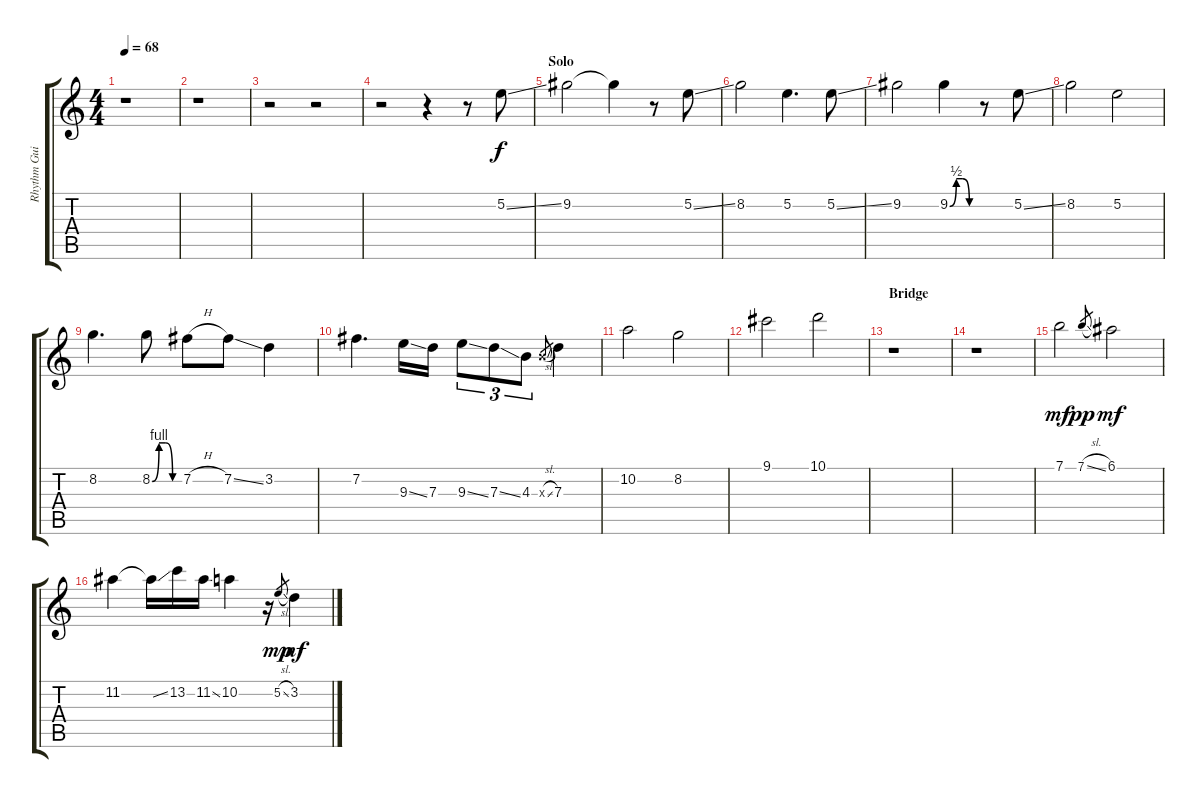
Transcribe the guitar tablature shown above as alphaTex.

\track ("Rhythm Guitar 2- Overdrive, reverb/delay" "Rhythm Gui") {instrument overdrivenguitar}
\staff {score tabs}
\tuning (E4 B3 G3 D3 A2 E2) {hide}
\ts (4 4)
\tempo 68
\clef g2
\ks c
r.1{dy p} |
r.1 |
r.2 r.2 |
r.2 r.4 r.8 5.2{ss}.8{dy f} |
\section ("" "Solo")
9.2.2 9.2{t}.4 r.8 5.2{ss}.8 |
8.2.2 5.2.4{d} 5.2{ss}.8 |
9.2.2 9.2{be (custom 0 0 15 2 30 2 45 0 60 0)}.4 r.8 5.2{ss}.8 |
8.2.2 5.2.2 |
8.2.4{d} 8.2{be (custom 0 0 15 4 30 4 45 0 60 0)}.8 7.2{h}.8 7.2{ss}.8 3.2.4 |
7.2.4{d} 9.3{ss}.16 7.3.16 9.3{ss}.8{tu (3 2)} 7.3{ss}.8{tu (3 2)} 4.3.8{tu (3 2)} 4.3{sl x}.8{gr} 7.3.4 |
10.2.2 8.2.2 |
9.1.2 10.1.2 |
\section ("" "Bridge")
r.1 |
r.1 |
7.1.2{dy mf} 7.1{sl}.8{gr dy pp} 6.1.2{dy mf} |
11.2.4 11.2{ss t}.16 13.2.16 11.2{ss}.16 10.2.4 r.16 5.2{sl}.8{gr dy mp} 3.2.4{dy mf}
